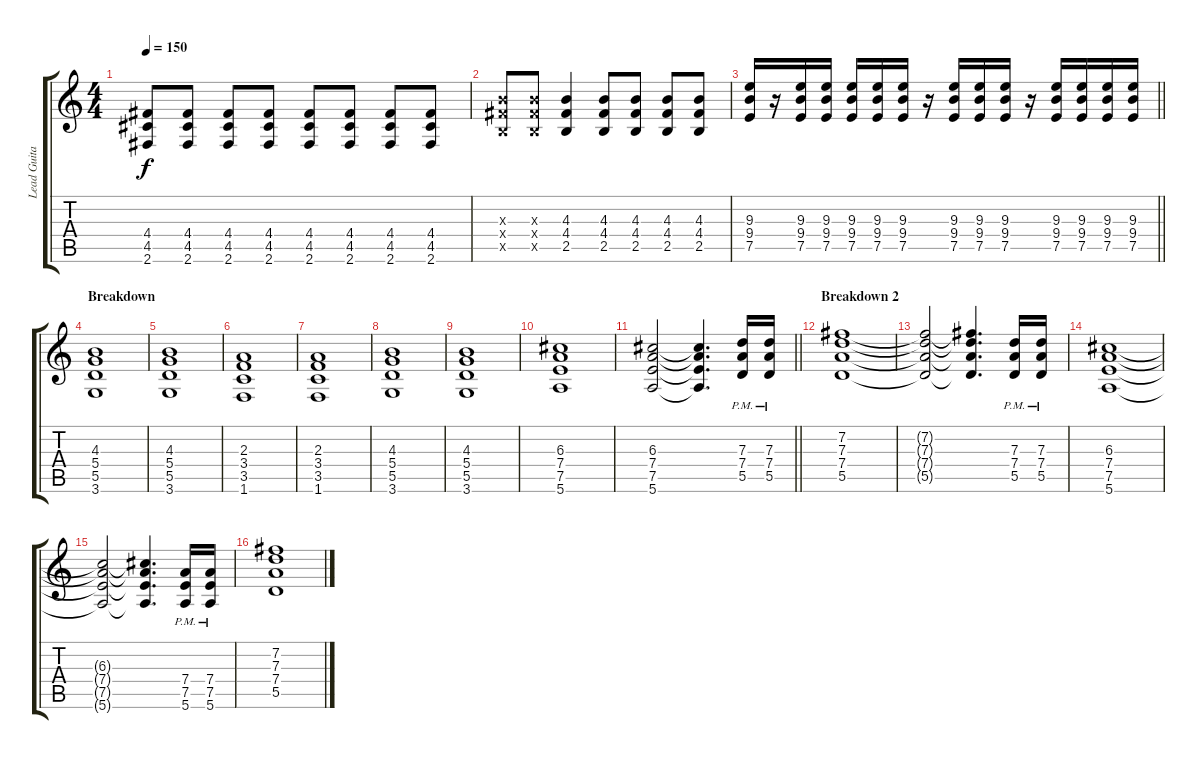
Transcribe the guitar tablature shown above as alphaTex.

\track ("Lead Guitar" "Lead Guita") {instrument distortionguitar}
\staff {score tabs}
\tuning (E4 B3 G3 D3 A2 E2) {hide}
\ts (4 4)
\tempo 150
\clef g2
\ks c
(4.4 4.5 2.6).8{dy f} (4.4 4.5 2.6).8 (4.4 4.5 2.6).8 (4.4 4.5 2.6).8 (4.4 4.5 2.6).8 (4.4 4.5 2.6).8 (4.4 4.5 2.6).8 (4.4 4.5 2.6).8 |
(4.3{x} 4.4{x} 2.5{x}).8 (4.3{x} 4.4{x} 2.5{x}).8 (4.3 4.4 2.5).4 (4.3 4.4 2.5).8 (4.3 4.4 2.5).8 (4.3 4.4 2.5).8 (4.3 4.4 2.5).8 |
\barLineRight lightlight
(9.3 9.4 7.5).16 r.16 (9.3 9.4 7.5).16 (9.3 9.4 7.5).16 (9.3 9.4 7.5).16 (9.3 9.4 7.5).16 (9.3 9.4 7.5).16 r.16 (9.3 9.4 7.5).16 (9.3 9.4 7.5).16 (9.3 9.4 7.5).16 r.16 (9.3 9.4 7.5).16 (9.3 9.4 7.5).16 (9.3 9.4 7.5).16 (9.3 9.4 7.5).16 |
\section ("" "Breakdown")
(4.3 5.4 5.5 3.6).1 |
(4.3 5.4 5.5 3.6).1 |
(2.3 3.4 3.5 1.6).1 |
(2.3 3.4 3.5 1.6).1 |
(4.3 5.4 5.5 3.6).1 |
(4.3 5.4 5.5 3.6).1 |
(6.3 7.4 7.5 5.6).1 |
\barLineRight lightlight
(6.3 7.4 7.5 5.6).2 (6.3{t} 7.4{t} 7.5{t} 5.6{t}).4{d} (7.3{pm} 7.4{pm} 5.5{pm}).16 (7.3{pm} 7.4{pm} 5.5{pm}).16 |
\section ("" "Breakdown 2")
(7.2 7.3 7.4 5.5).1 |
(7.2{t} 7.3{t} 7.4{t} 5.5{t}).2 (7.2{t} 7.3{t} 7.4{t} 5.5{t}).4{d} (7.3{pm} 7.4{pm} 5.5{pm}).16 (7.3{pm} 7.4{pm} 5.5{pm}).16 |
(6.3 7.4 7.5 5.6).1 |
(6.3{t} 7.4{t} 7.5{t} 5.6{t}).2 (6.3{t} 7.4{t} 7.5{t} 5.6{t}).4{d} (7.4{pm} 7.5{pm} 5.6{pm}).16 (7.4{pm} 7.5{pm} 5.6{pm}).16 |
(7.2 7.3 7.4 5.5).1
